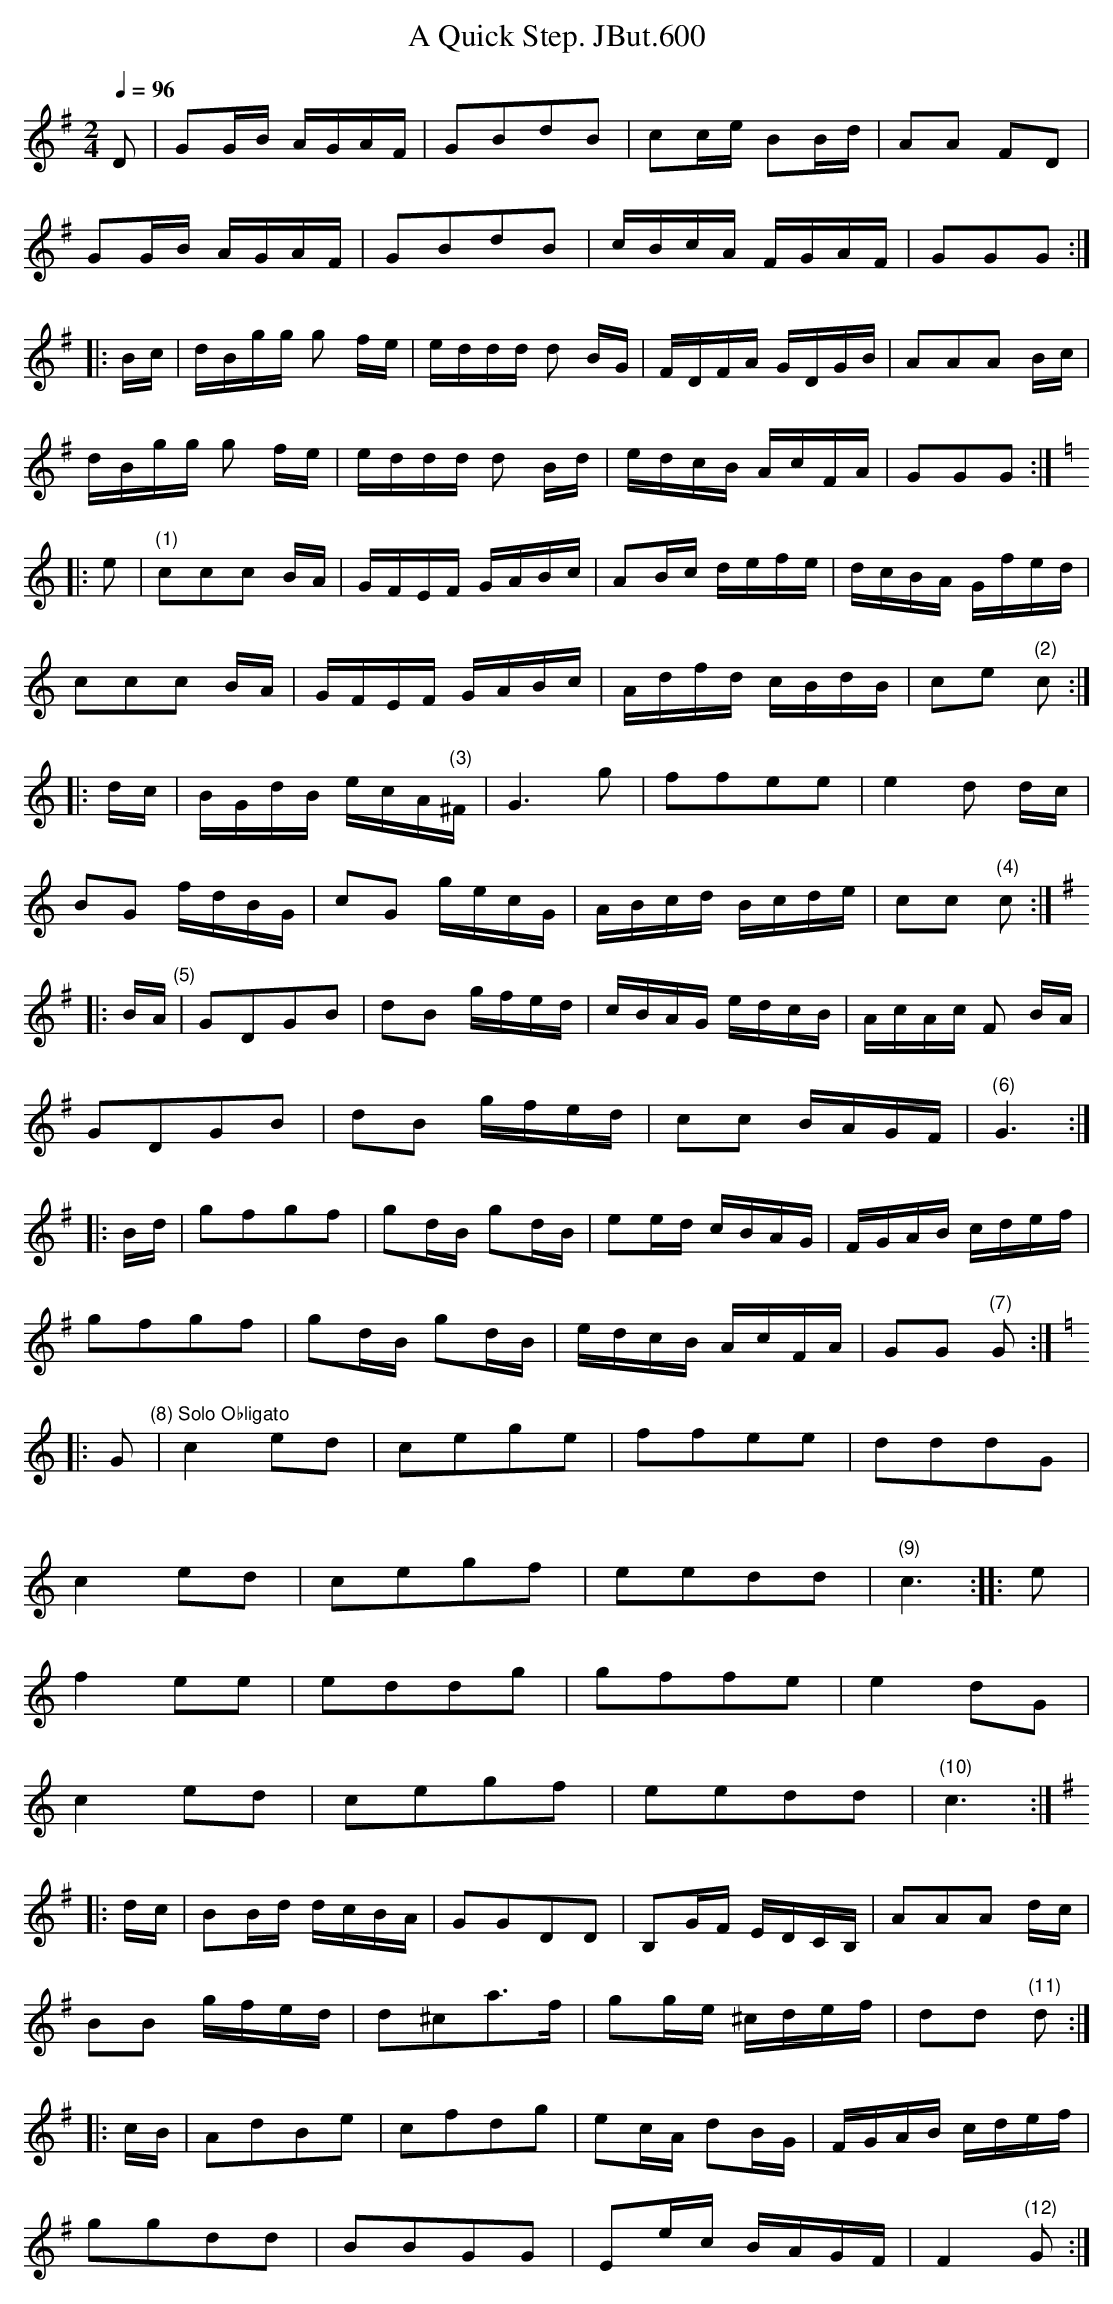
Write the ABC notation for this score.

X:1
T:Quick Step. JBut.600, A
M:2/4
L:1/16
Q:1/4=96
K:G
D2|G2GB AGAF|G2B2d2B2|c2ce B2Bd|A2A2 F2D2|
G2GB AGAF|G2B2d2B2|cBcA FGAF|G2G2G2:|
|:Bc|dBgg g2 fe|eddd d2 BG|FDFA GDGB|A2A2A2 Bc|
dBgg g2 fe|eddd d2 Bd|edcB AcFA|G2G2G2:|
|:[K:C]e2|"(1)"c2c2c2 BA|GFEF GABc|A2Bc defe|dcBA Gfed|
c2c2c2 BA|GFEF GABc|Adfd cBdB|c2e2 "(2)"c2:|
|:dc|BGdB ecA"(3)"^F|G6g2|f2f2e2e2|e4d2 dc|
B2G2 fdBG|c2G2 gecG|ABcd Bcde|c2c2 "(4)"c2:|
|:[K:G]BA"(5)"|G2D2G2B2|d2B2 gfed|cBAG edcB|AcAc F2 BA|
G2D2G2B2|d2B2 gfed|c2c2 BAGF|"(6)"G6:|
|:Bd|g2f2g2f2|g2dB g2dB|e2ed cBAG|FGAB cdef|
g2f2g2f2|g2dB g2dB|edcB AcFA|G2G2 "(7)"G2:|
L:1/8
|:[K:C]G"(8)"|"Solo Obligato"c2ed|cege|ffee|dddG|
c2ed|cegf|eedd|"(9)"c3::e|
f2ee|eddg|gffe|e2dG|
c2ed|cegf|eedd|"(10)"c3:|
|:[K:G]d/c/|[L:1/16]B2Bd dcBA|G2G2D2D2|B,2GF EDCB,|A2A2A2 dc|
B2B2 gfed|d2^c2a3f|g2ge ^cdef|d2d2 "(11)"d2:|
|:cB|A2d2B2e2|c2f2d2g2|e2cA d2BG|FGAB cdef|
g2g2d2d2|B2B2G2G2|E2ec BAGF|F4"(12)"G2:|
